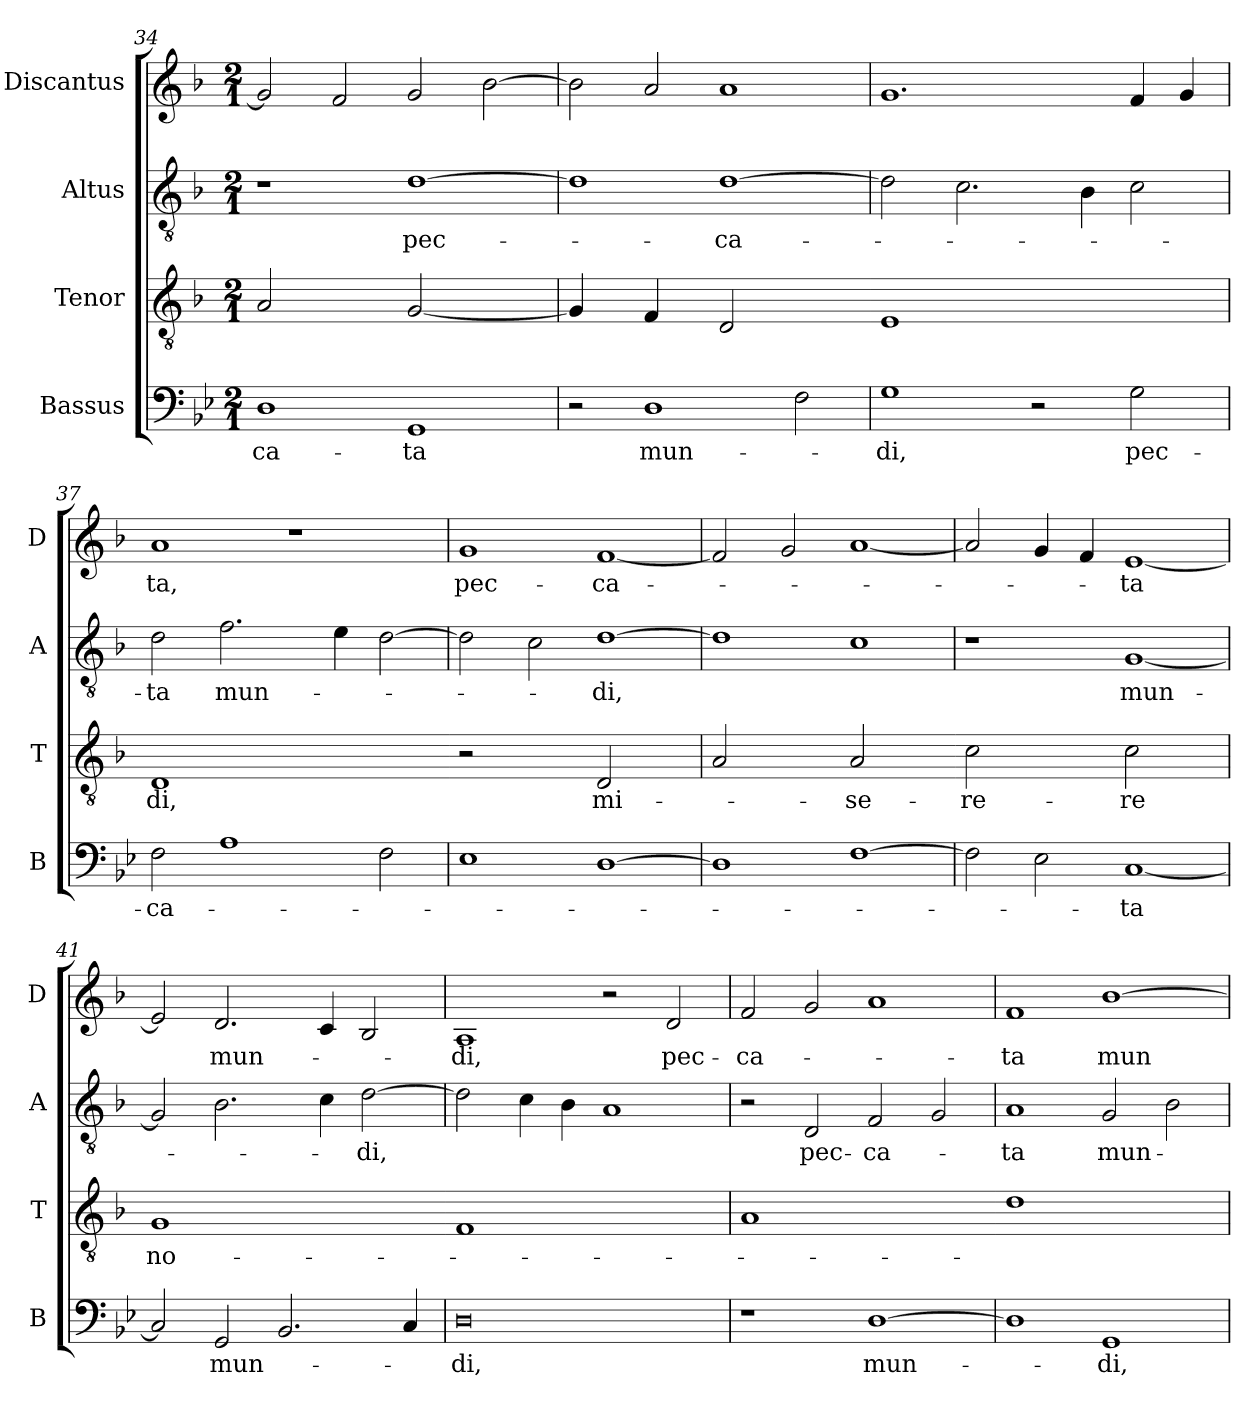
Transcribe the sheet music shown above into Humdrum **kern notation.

**kern	**text	**kern	**text	**kern	**text	**kern	**text
*part4	*part4	*part3	*part3	*part2	*part2	*part1	*part1
*staff4	*staff4	*staff3	*staff3	*staff2	*staff2	*staff1	*staff1
*I"Bassus	*	*I"Tenor	*	*I"Altus	*	*I"Discantus	*
*I'B	*	*I'T	*	*I'A	*	*I'D	*
*clefF4	*	*clefGv2	*	*clefGv2	*	*clefG2	*
*k[b-e-]	*	*k[b-]	*	*k[b-]	*	*k[b-]	*
*M2/1	*	*M2/1	*	*M2/1	*	*M2/1	*
=34	=34	=34	=34	=34	=34	=34	=34
!	!	!LO:N:vis=2	!	!	!	!	!
1D	-ca-	1A	.	1r	.	2g]	.
.	.	.	.	.	.	2f	.
!	!	!LO:N:vis=2	!	!	!	!	!
1GG	-ta	[1G	.	[1d	pec-	2g	.
.	.	.	.	.	.	[2b-	.
=35	=35	=35	=35	=35	=35	=35	=35
!	!	!LO:N:vis=4	!	!	!	!	!
2r	.	2G]	.	1d]	.	2b-]	.
!	!	!LO:N:vis=4	!	!	!	!	!
1D	mun-	2F	.	.	.	2a	.
!	!	!LO:N:vis=2	!	!	!	!	!
.	.	1D	.	[1d	-ca-	1a	.
2F	.	.	.	.	.	.	.
=36	=36	=36-	=36	=36	=36	=36	=36
!	!	!LO:N:vis=1	!	!	!	!	!
1G	-di,	0E	.	2d]	.	1.g	.
.	.	.	.	2.c	.	.	.
2r	.	.	.	.	.	.	.
.	.	.	.	4B-	.	.	.
2G	pec-	.	.	2c	.	4f	.
.	.	.	.	.	.	4g	.
=37	=37	=37	=37	=37	=37	=37	=37
!	!	!LO:N:vis=1	!	!	!	!	!
2F	-ca-	0D	-di,	2d	-ta	1a	-ta,
1A	.	.	.	2.f	mun-	.	.
.	.	.	.	.	.	1r	.
.	.	.	.	4e	.	.	.
2F	.	.	.	[2d	.	.	.
=38	=38	=38-	=38	=38	=38	=38	=38
!	!	!LO:N:vis=2	!	!	!	!	!
1E-	.	1r	.	2d]	.	1g	pec-
.	.	.	.	2c	.	.	.
!	!	!LO:N:vis=2	!	!	!	!	!
[1D	.	1D	mi-	[1d	-di,	[1f	-ca-
=39	=39	=39	=39	=39	=39	=39	=39
!	!	!LO:N:vis=2	!	!	!	!	!
1D]	.	1A	.	1d]	.	2f]	.
.	.	.	.	.	.	2g	.
!	!	!LO:N:vis=2	!	!	!	!	!
[1F	.	1A	-se-	1c	.	[1a	.
=40	=40	=40-	=40	=40	=40	=40	=40
!	!	!LO:N:vis=2	!	!	!	!	!
2F]	.	1c	-re-	1r	.	2a]	.
2E-	.	.	.	.	.	4g	.
.	.	.	.	.	.	4f	.
!	!	!LO:N:vis=2	!	!	!	!	!
[1C	-ta	1c	-re	[1G	mun-	[1e	-ta
=41	=41	=41	=41	=41	=41	=41	=41
!	!	!LO:N:vis=1	!	!	!	!	!
2C]	.	0G	no-	2G]	.	2e]	.
2GG	mun-	.	.	2.B-	.	2.d	mun-
2.BB-	.	.	.	.	.	.	.
.	.	.	.	4c	.	4c	.
.	.	.	.	[2d	-di,	2B-	.
4C	.	.	.	.	.	.	.
=42	=42	=42-	=42	=42	=42	=42	=42
!	!	!LO:N:vis=1	!	!	!	!	!
0D	-di,	0F	.	2d]	.	1A	-di,
.	.	.	.	4c	.	.	.
.	.	.	.	4B-	.	.	.
.	.	.	.	1A	.	2r	.
.	.	.	.	.	.	2d	pec-
=43	=43	=43	=43	=43	=43	=43	=43
!	!	!LO:N:vis=1	!	!	!	!	!
1r	.	0A	.	2r	.	2f	-ca-
.	.	.	.	2D	pec-	2g	.
[1D	mun-	.	.	2F	-ca-	1a	.
.	.	.	.	2G	.	.	.
=44	=44	=44-	=44	=44	=44	=44	=44
!	!	!LO:N:vis=1	!	!	!	!	!
1D]	.	0d	.	1A	-ta	1f	-ta
1GG	-di,	.	.	2G	mun-	[1b-	mun-
.	.	.	.	2B-	.	.	.
=	=	=	=	=	=	=	=
*-	*-	*-	*-	*-	*-	*-	*-
